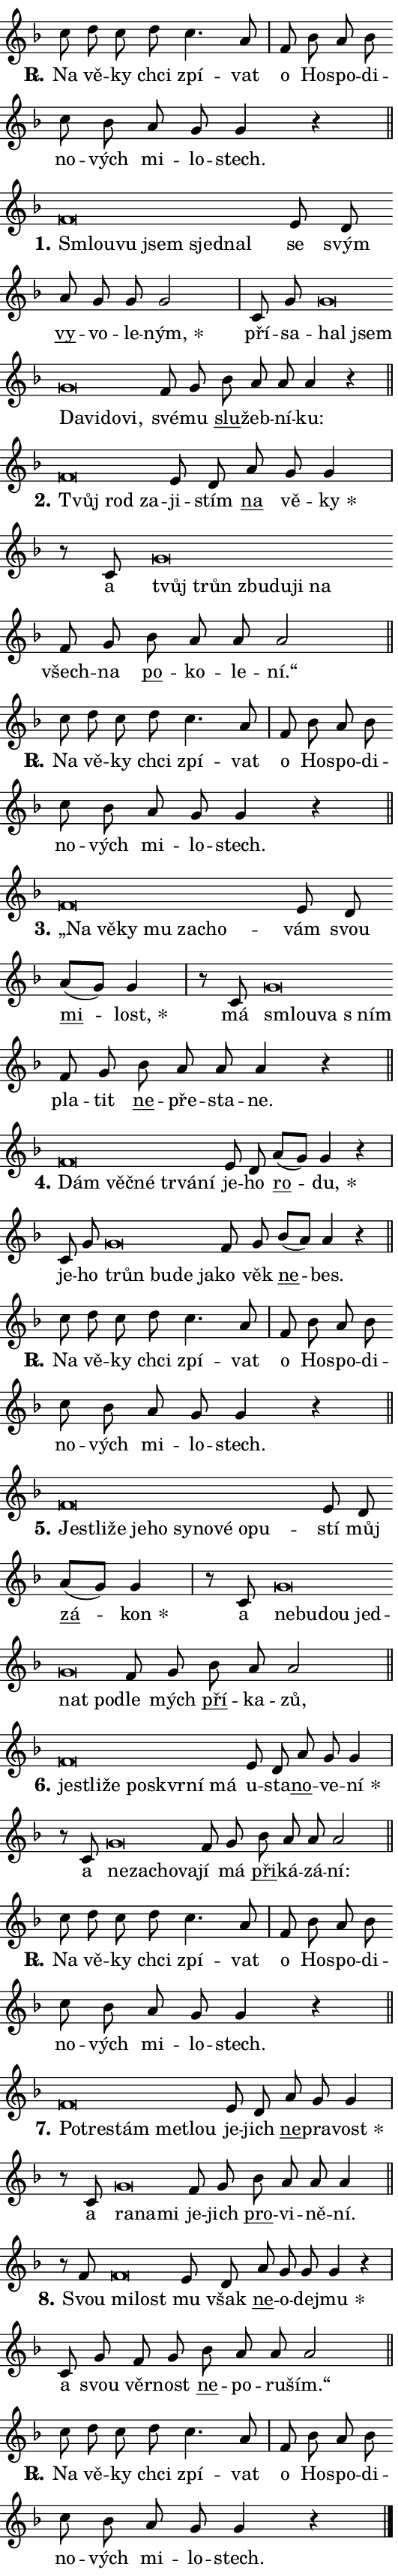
\version "2.24.0"
\header { tagline = "" }
\paper {
  indent = 0\cm
  top-margin = 0\cm
  right-margin = 0.13\cm % to fit lyric hyphens
  bottom-margin = 0\cm
  left-margin = 0\cm
  paper-width = 9\cm
  page-breaking = #ly:one-page-breaking
  system-system-spacing.basic-distance = #11
  score-system-spacing.basic-distance = #11
  ragged-last = ##f
}


%% Author: Thomas Morley
%% https://lists.gnu.org/archive/html/lilypond-user/2020-05/msg00002.html
#(define (line-position grob)
"Returns position of @var[grob} in current system:
   @code{'start}, if at first time-step
   @code{'end}, if at last time-step
   @code{'middle} otherwise
"
  (let* ((col (ly:item-get-column grob))
         (ln (ly:grob-object col 'left-neighbor))
         (rn (ly:grob-object col 'right-neighbor))
         (col-to-check-left (if (ly:grob? ln) ln col))
         (col-to-check-right (if (ly:grob? rn) rn col))
         (break-dir-left
           (and
             (ly:grob-property col-to-check-left 'non-musical #f)
             (ly:item-break-dir col-to-check-left)))
         (break-dir-right
           (and
             (ly:grob-property col-to-check-right 'non-musical #f)
             (ly:item-break-dir col-to-check-right))))
        (cond ((eqv? 1 break-dir-left) 'start)
              ((eqv? -1 break-dir-right) 'end)
              (else 'middle))))

#(define (tranparent-at-line-position vctor)
  (lambda (grob)
  "Relying on @code{line-position} select the relevant enry from @var{vctor}.
Used to determine transparency,"
    (case (line-position grob)
      ((end) (not (vector-ref vctor 0)))
      ((middle) (not (vector-ref vctor 1)))
      ((start) (not (vector-ref vctor 2))))))

noteHeadBreakVisibility =
#(define-music-function (break-visibility)(vector?)
"Makes @code{NoteHead}s transparent relying on @var{break-visibility}"
#{
  \override NoteHead.transparent =
    #(tranparent-at-line-position break-visibility)
#})

#(define delete-ledgers-for-transparent-note-heads
  (lambda (grob)
    "Reads whether a @code{NoteHead} is transparent.
If so this @code{NoteHead} is removed from @code{'note-heads} from
@var{grob}, which is supposed to be @code{LedgerLineSpanner}.
As a result ledgers are not printed for this @code{NoteHead}"
    (let* ((nhds-array (ly:grob-object grob 'note-heads))
           (nhds-list
             (if (ly:grob-array? nhds-array)
                 (ly:grob-array->list nhds-array)
                 '()))
           ;; Relies on the transparent-property being done before
           ;; Staff.LedgerLineSpanner.after-line-breaking is executed.
           ;; This is fragile ...
           (to-keep
             (remove
               (lambda (nhd)
                 (ly:grob-property nhd 'transparent #f))
               nhds-list)))
      ;; TODO find a better method to iterate over grob-arrays, similiar
      ;; to filter/remove etc for lists
      ;; For now rebuilt from scratch
      (set! (ly:grob-object grob 'note-heads)  '())
      (for-each
        (lambda (nhd)
          (ly:pointer-group-interface::add-grob grob 'note-heads nhd))
        to-keep))))

squashNotes = {
  \override NoteHead.X-extent = #'(-0.2 . 0.2)
  \override NoteHead.Y-extent = #'(-0.75 . 0)
  \override NoteHead.stencil =
    #(lambda (grob)
       (let ((pos (ly:grob-property grob 'staff-position)))
         (begin
           (if (< pos -7) (display "ERROR: Lower brevis then expected\n") (display ""))
           (if (<= pos -6) ly:text-interface::print ly:note-head::print))))
}
unSquashNotes = {
  \revert NoteHead.X-extent
  \revert NoteHead.Y-extent
  \revert NoteHead.stencil
}

hideNotes = \noteHeadBreakVisibility #begin-of-line-visible
unHideNotes = \noteHeadBreakVisibility #all-visible

% work-around for resetting accidentals
% https://lilypond.org/doc/v2.23/Documentation/notation/displaying-rhythms#unmetered-music
cadenzaMeasure = {
  \cadenzaOff
  \partial 1024 s1024
  \cadenzaOn
}

#(define-markup-command (accent layout props text) (markup?)
  "Underline accented syllable"
  (interpret-markup layout props
    #{\markup \override #'(offset . 4.3) \underline { #text }#}))

responsum = \markup \concat {
  "R" \hspace #-1.05 \path #0.1 #'((moveto 0 0.07) (lineto 0.9 0.8)) \hspace #0.05 "."
}

spaceSize = #0.6828661417322834 % exact space size for TeX Gyre Schola

\layout {
  \context {
    \Staff
    \remove "Time_signature_engraver"
    \override LedgerLineSpanner.after-line-breaking = #delete-ledgers-for-transparent-note-heads
  }
  \context {
    \Lyrics {
      \override LyricSpace.minimum-distance = \spaceSize
      \override LyricText.font-name = #"TeX Gyre Schola"
      \override LyricText.font-size = 1
      \override StanzaNumber.font-name = #"TeX Gyre Schola Bold"
      \override StanzaNumber.font-size = 1
    }
  }
  \context {
    \Score 
    \override NoteHead.text =
      #(lambda (grob) 
        (let ((pos (ly:grob-property grob 'staff-position)))
          #{\markup {
            \combine
              \halign #-0.55 \raise #(if (= pos -6) 0 0.5) \override #'(thickness . 2) \draw-line #'(3.2 . 0)
              \musicglyph "noteheads.sM1"
          }#}))
  }
}

% magnetic-lyrics.ily
%
%   written by
%     Jean Abou Samra <jean@abou-samra.fr>
%     Werner Lemberg <wl@gnu.org>
%
%   adapted by
%     Jiri Hon <jiri.hon@gmail.com>
%
% Version 2022-Apr-15

% https://www.mail-archive.com/lilypond-user@gnu.org/msg149350.html

#(define (Left_hyphen_pointer_engraver context)
   "Collect syllable-hyphen-syllable occurrences in lyrics and store
them in properties.  This engraver only looks to the left.  For
example, if the lyrics input is @code{foo -- bar}, it does the
following.

@itemize @bullet
@item
Set the @code{text} property of the @code{LyricHyphen} grob between
@q{foo} and @q{bar} to @code{foo}.

@item
Set the @code{left-hyphen} property of the @code{LyricText} grob with
text @q{foo} to the @code{LyricHyphen} grob between @q{foo} and
@q{bar}.
@end itemize

Use this auxiliary engraver in combination with the
@code{lyric-@/text::@/apply-@/magnetic-@/offset!} hook."
   (let ((hyphen #f)
         (text #f))
     (make-engraver
      (acknowledgers
       ((lyric-syllable-interface engraver grob source-engraver)
        (set! text grob)))
      (end-acknowledgers
       ((lyric-hyphen-interface engraver grob source-engraver)
        ;(when (not (grob::has-interface grob 'lyric-space-interface))
          (set! hyphen grob)));)
      ((stop-translation-timestep engraver)
       (when (and text hyphen)
         (ly:grob-set-object! text 'left-hyphen hyphen))
       (set! text #f)
       (set! hyphen #f)))))

#(define (lyric-text::apply-magnetic-offset! grob)
   "If the space between two syllables is less than the value in
property @code{LyricText@/.details@/.squash-threshold}, move the right
syllable to the left so that it gets concatenated with the left
syllable.

Use this function as a hook for
@code{LyricText@/.after-@/line-@/breaking} if the
@code{Left_@/hyphen_@/pointer_@/engraver} is active."
   (let ((hyphen (ly:grob-object grob 'left-hyphen #f)))
     (when hyphen
       (let ((left-text (ly:spanner-bound hyphen LEFT)))
         (when (grob::has-interface left-text 'lyric-syllable-interface)
           (let* ((common (ly:grob-common-refpoint grob left-text X))
                  (this-x-ext (ly:grob-extent grob common X))
                  (left-x-ext
                   (begin
                     ;; Trigger magnetism for left-text.
                     (ly:grob-property left-text 'after-line-breaking)
                     (ly:grob-extent left-text common X)))
                  ;; `delta` is the gap width between two syllables.
                  (delta (- (interval-start this-x-ext)
                            (interval-end left-x-ext)))
                  (details (ly:grob-property grob 'details))
                  (threshold (assoc-get 'squash-threshold details 0.2)))
             (when (< delta threshold)
               (let* (;; We have to manipulate the input text so that
                      ;; ligatures crossing syllable boundaries are not
                      ;; disabled.  For languages based on the Latin
                      ;; script this is essentially a beautification.
                      ;; However, for non-Western scripts it can be a
                      ;; necessity.
                      (lt (ly:grob-property left-text 'text))
                      (rt (ly:grob-property grob 'text))
                      (is-space (grob::has-interface hyphen 'lyric-space-interface))
                      (space (if is-space " " ""))
                      (extra-delta (if is-space spaceSize 0))
                      ;; Append new syllable.
                      (ltrt-space (if (and (string? lt) (string? rt))
                                (string-append lt space rt)
                                (make-concat-markup (list lt space rt))))
                      ;; Right-align `ltrt` to the right side.
                      (ltrt-space-markup (grob-interpret-markup
                               grob
                               (make-translate-markup
                                (cons (interval-length this-x-ext) 0)
                                (make-right-align-markup ltrt-space)))))
                 (begin
                   ;; Don't print `left-text`.
                   (ly:grob-set-property! left-text 'stencil #f)
                   ;; Set text and stencil (which holds all collected
                   ;; syllables so far) and shift it to the left.
                   (ly:grob-set-property! grob 'text ltrt-space)
                   (ly:grob-set-property! grob 'stencil ltrt-space-markup)
                   (ly:grob-translate-axis! grob (- (- delta extra-delta)) X))))))))))


#(define (lyric-hyphen::displace-bounds-first grob)
   ;; Make very sure this callback isn't triggered too early.
   (let ((left (ly:spanner-bound grob LEFT))
         (right (ly:spanner-bound grob RIGHT)))
     (ly:grob-property left 'after-line-breaking)
     (ly:grob-property right 'after-line-breaking)
     (ly:lyric-hyphen::print grob)))

squashThreshold = #0.4

\layout {
  \context {
    \Lyrics
    \consists #Left_hyphen_pointer_engraver
    \override LyricText.after-line-breaking =
      #lyric-text::apply-magnetic-offset!
    \override LyricHyphen.stencil = #lyric-hyphen::displace-bounds-first
    \override LyricText.details.squash-threshold = \squashThreshold
    \override LyricHyphen.minimum-distance = 0
    \override LyricHyphen.minimum-length = \squashThreshold
  }
}

squashText = \override LyricText.details.squash-threshold = 9999
unSquashText = \override LyricText.details.squash-threshold = \squashThreshold

leftText = \override LyricText.self-alignment-X = #LEFT
unLeftText = \revert LyricText.self-alignment-X

starOffset = #(lambda (grob) 
                (let ((x_offset (ly:self-alignment-interface::aligned-on-x-parent grob)))
                  (if (= x_offset 0) 0 (+ x_offset 1.2))))

star = #(define-music-function (syllable)(string?)
"Append star separator at the end of a syllable"
#{
  \once \override LyricText.X-offset = #starOffset
  \lyricmode { \markup {
    #syllable
    \override #'((font-name . "TeX Gyre Schola Bold")) \hspace #0.2 \lower #0.65 \larger "*"
  } }
#})

starAccent = #(define-music-function (syllable)(string?)
"Append star separator at the end of a syllable and make accent"
#{
  \once \override LyricText.X-offset = #starOffset
  \lyricmode { \markup {
    \accent #syllable
    \override #'((font-name . "TeX Gyre Schola Bold")) \hspace #0.2 \lower #0.65 \larger "*"
  } }
#})

breath = #(define-music-function (syllable)(string?)
"Append breathing indicator at the end of a syllable"
#{
  \lyricmode { \markup { #syllable "+" } }
#})

optionalBreath = #(define-music-function (syllable)(string?)
"Append optional breathing indicator at the end of a syllable"
#{
  \lyricmode { \markup { #syllable "(+)" } }
#})


\score {
    <<
        \new Voice = "melody" { \cadenzaOn \key f \major \relative { c''8 d c d c4. a8 \cadenzaMeasure \bar "|" f bes a bes \bar "" c bes \bar "" a g g4 r \cadenzaMeasure \bar "||" \break } }
        \new Lyrics \lyricsto "melody" { \lyricmode { \set stanza = \responsum
Na vě -- ky chci zpí -- vat o Ho -- spo -- di -- no -- vých mi -- lo -- stech. } }
    >>
    \layout {}
}

\score {
    <<
        \new Voice = "melody" { \cadenzaOn \key f \major \relative { \squashNotes f'\breve*1/16 \hideNotes \breve*1/16 \bar "" \breve*1/16 \bar "" \breve*1/16 \breve*1/16 \bar "" \unHideNotes \unSquashNotes e8 d \bar "" a' g g g2 \cadenzaMeasure \bar "|" c,8 g' \bar "" \squashNotes g\breve*1/16 \hideNotes \breve*1/16 \bar "" \breve*1/16 \bar "" \breve*1/16 \bar "" \breve*1/16 \breve*1/16 \bar "" \unHideNotes \unSquashNotes f8 g \bar "" bes a a a4 r \cadenzaMeasure \bar "||" \break } }
        \new Lyrics \lyricsto "melody" { \lyricmode { \set stanza = "1."
\leftText Smlou -- \squashText vu jsem sjed -- nal \unLeftText \unSquashText se svým \markup \accent vy -- vo -- le -- \star ným, pří -- sa -- \leftText hal \squashText jsem Da -- vi -- do -- vi, \unLeftText \unSquashText své -- mu \markup \accent slu -- žeb -- ní -- ku: } }
    >>
    \layout {}
}

\score {
    <<
        \new Voice = "melody" { \cadenzaOn \key f \major \relative { \squashNotes f'\breve*1/16 \hideNotes \breve*1/16 \breve*1/16 \bar "" \unHideNotes \unSquashNotes e8 d \bar "" a' g g4 \cadenzaMeasure \bar "|" r8 c,8 \squashNotes g'\breve*1/16 \hideNotes \breve*1/16 \bar "" \breve*1/16 \bar "" \breve*1/16 \bar "" \breve*1/16 \breve*1/16 \bar "" \unHideNotes \unSquashNotes f8 g \bar "" bes a a a2 \cadenzaMeasure \bar "||" \break } }
        \new Lyrics \lyricsto "melody" { \lyricmode { \set stanza = "2."
\leftText Tvůj \squashText rod za -- \unLeftText \unSquashText ji -- stím \markup \accent na vě -- \star ky a \leftText tvůj \squashText trůn zbu -- du -- ji na \unLeftText \unSquashText všech -- na \markup \accent po -- ko -- le -- ní.“ } }
    >>
    \layout {}
}

\score {
    <<
        \new Voice = "melody" { \cadenzaOn \key f \major \relative { c''8 d c d c4. a8 \cadenzaMeasure \bar "|" f bes a bes \bar "" c bes \bar "" a g g4 r \cadenzaMeasure \bar "||" \break } }
        \new Lyrics \lyricsto "melody" { \lyricmode { \set stanza = \responsum
Na vě -- ky chci zpí -- vat o Ho -- spo -- di -- no -- vých mi -- lo -- stech. } }
    >>
    \layout {}
}

\score {
    <<
        \new Voice = "melody" { \cadenzaOn \key f \major \relative { \squashNotes f'\breve*1/16 \hideNotes \breve*1/16 \bar "" \breve*1/16 \bar "" \breve*1/16 \bar "" \breve*1/16 \breve*1/16 \bar "" \unHideNotes \unSquashNotes e8 d \bar "" a'[( g)] g4 \cadenzaMeasure \bar "|" r8 c,8 \squashNotes g'\breve*1/16 \hideNotes \breve*1/16 \breve*1/16 \bar "" \unHideNotes \unSquashNotes f8 g \bar "" bes a a a4 r \cadenzaMeasure \bar "||" \break } }
        \new Lyrics \lyricsto "melody" { \lyricmode { \set stanza = "3."
\leftText „Na \squashText vě -- ky mu za -- cho -- \unLeftText \unSquashText vám svou \markup \accent mi -- \star lost, má \leftText smlou -- \squashText va "s ním" \unLeftText \unSquashText pla -- tit \markup \accent ne -- pře -- sta -- ne. } }
    >>
    \layout {}
}

\score {
    <<
        \new Voice = "melody" { \cadenzaOn \key f \major \relative { \squashNotes f'\breve*1/16 \hideNotes \breve*1/16 \bar "" \breve*1/16 \bar "" \breve*1/16 \bar "" \breve*1/16 \breve*1/16 \bar "" \unHideNotes \unSquashNotes e8 d \bar "" a'[( g)] g4 r \cadenzaMeasure \bar "|" c,8 g' \bar "" \squashNotes g\breve*1/16 \hideNotes \breve*1/16 \bar "" \breve*1/16 \breve*1/16 \bar "" \unHideNotes \unSquashNotes f8 g \bar "" bes[( a)] a4 r \cadenzaMeasure \bar "||" \break } }
        \new Lyrics \lyricsto "melody" { \lyricmode { \set stanza = "4."
\leftText Dám \squashText věč -- né tr -- vá -- ní \unLeftText \unSquashText je -- ho \markup \accent ro -- \star du, je -- ho \leftText trůn \squashText bu -- de ja -- \unLeftText \unSquashText ko věk \markup \accent ne -- bes. } }
    >>
    \layout {}
}

\score {
    <<
        \new Voice = "melody" { \cadenzaOn \key f \major \relative { c''8 d c d c4. a8 \cadenzaMeasure \bar "|" f bes a bes \bar "" c bes \bar "" a g g4 r \cadenzaMeasure \bar "||" \break } }
        \new Lyrics \lyricsto "melody" { \lyricmode { \set stanza = \responsum
Na vě -- ky chci zpí -- vat o Ho -- spo -- di -- no -- vých mi -- lo -- stech. } }
    >>
    \layout {}
}

\score {
    <<
        \new Voice = "melody" { \cadenzaOn \key f \major \relative { \squashNotes f'\breve*1/16 \hideNotes \breve*1/16 \bar "" \breve*1/16 \bar "" \breve*1/16 \bar "" \breve*1/16 \bar "" \breve*1/16 \bar "" \breve*1/16 \bar "" \breve*1/16 \bar "" \breve*1/16 \breve*1/16 \bar "" \unHideNotes \unSquashNotes e8 d \bar "" a'[( g)] g4 \cadenzaMeasure \bar "|" r8 c,8 \squashNotes g'\breve*1/16 \hideNotes \breve*1/16 \bar "" \breve*1/16 \bar "" \breve*1/16 \bar "" \breve*1/16 \breve*1/16 \bar "" \unHideNotes \unSquashNotes f8 g \bar "" bes a a2 \cadenzaMeasure \bar "||" \break } }
        \new Lyrics \lyricsto "melody" { \lyricmode { \set stanza = "5."
\leftText Je -- \squashText stli -- že je -- ho sy -- no -- vé o -- pu -- \unLeftText \unSquashText stí můj \markup \accent zá -- \star kon a \leftText ne -- \squashText bu -- dou jed -- nat po -- \unLeftText \unSquashText dle mých \markup \accent pří -- ka -- zů, } }
    >>
    \layout {}
}

\score {
    <<
        \new Voice = "melody" { \cadenzaOn \key f \major \relative { \squashNotes f'\breve*1/16 \hideNotes \breve*1/16 \bar "" \breve*1/16 \bar "" \breve*1/16 \bar "" \breve*1/16 \bar "" \breve*1/16 \breve*1/16 \bar "" \unHideNotes \unSquashNotes e8 d \bar "" a' g g4 \cadenzaMeasure \bar "|" r8 c,8 \squashNotes g'\breve*1/16 \hideNotes \breve*1/16 \bar "" \breve*1/16 \breve*1/16 \bar "" \unHideNotes \unSquashNotes f8 g \bar "" bes a a a2 \cadenzaMeasure \bar "||" \break } }
        \new Lyrics \lyricsto "melody" { \lyricmode { \set stanza = "6."
\leftText je -- \squashText stli -- že po -- skvr -- ní má \unLeftText \unSquashText u -- sta -- \markup \accent no -- ve -- \star ní a \leftText ne -- \squashText za -- cho -- va -- \unLeftText \unSquashText jí má \markup \accent při -- ká -- zá -- ní: } }
    >>
    \layout {}
}

\score {
    <<
        \new Voice = "melody" { \cadenzaOn \key f \major \relative { c''8 d c d c4. a8 \cadenzaMeasure \bar "|" f bes a bes \bar "" c bes \bar "" a g g4 r \cadenzaMeasure \bar "||" \break } }
        \new Lyrics \lyricsto "melody" { \lyricmode { \set stanza = \responsum
Na vě -- ky chci zpí -- vat o Ho -- spo -- di -- no -- vých mi -- lo -- stech. } }
    >>
    \layout {}
}

\score {
    <<
        \new Voice = "melody" { \cadenzaOn \key f \major \relative { \squashNotes f'\breve*1/16 \hideNotes \breve*1/16 \bar "" \breve*1/16 \bar "" \breve*1/16 \breve*1/16 \bar "" \unHideNotes \unSquashNotes e8 d \bar "" a' g g4 \cadenzaMeasure \bar "|" r8 c,8 \squashNotes g'\breve*1/16 \hideNotes \breve*1/16 \breve*1/16 \bar "" \unHideNotes \unSquashNotes f8 g \bar "" bes a a a4 \cadenzaMeasure \bar "||" \break } }
        \new Lyrics \lyricsto "melody" { \lyricmode { \set stanza = "7."
\leftText Po -- \squashText tre -- stám me -- tlou \unLeftText \unSquashText je -- jich \markup \accent ne -- pra -- \star vost a \leftText ra -- \squashText na -- mi \unLeftText \unSquashText je -- jich \markup \accent pro -- vi -- ně -- ní. } }
    >>
    \layout {}
}

\score {
    <<
        \new Voice = "melody" { \cadenzaOn \key f \major \relative { r8 f'8 \squashNotes f\breve*1/16 \hideNotes \breve*1/16 \bar "" \unHideNotes \unSquashNotes e8 d \bar "" a' g g g4 r \cadenzaMeasure \bar "|" c,8 g'8 f8 g \bar "" bes a a a2 \cadenzaMeasure \bar "||" \break } }
        \new Lyrics \lyricsto "melody" { \lyricmode { \set stanza = "8."
Svou \leftText mi -- \squashText lost \unLeftText \unSquashText mu však \markup \accent ne -- o -- dej -- \star mu a svou věr -- nost \markup \accent ne -- po -- ru -- ším.“ } }
    >>
    \layout {}
}

\score {
    <<
        \new Voice = "melody" { \cadenzaOn \key f \major \relative { c''8 d c d c4. a8 \cadenzaMeasure \bar "|" f bes a bes \bar "" c bes \bar "" a g g4 r \cadenzaMeasure \bar "||" \break } \bar "|." }
        \new Lyrics \lyricsto "melody" { \lyricmode { \set stanza = \responsum
Na vě -- ky chci zpí -- vat o Ho -- spo -- di -- no -- vých mi -- lo -- stech. } }
    >>
    \layout {}
}
